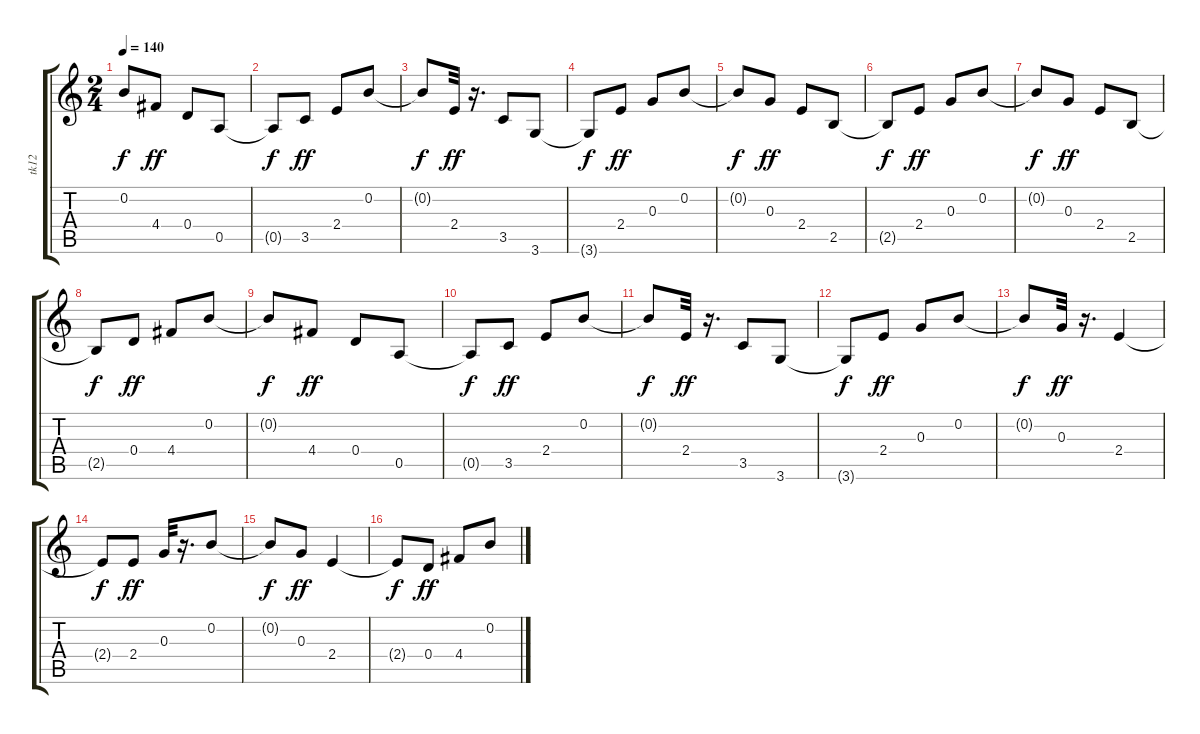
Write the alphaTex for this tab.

\track ("tk12" "tk12") {instrument electricguitarclean}
\staff {score tabs}
\tuning (E4 B3 G3 D3 A2 E2) {hide}
\ts (2 4)
\tempo 140
\clef g2
\ks c
0.2{t}.8{dy f} 4.4.8{dy ff} 0.4.8 0.5.8 |
0.5{t}.8{dy f} 3.5.8{dy ff} 2.4.8 0.2.8 |
0.2{t}.8{dy f} 2.4.32{dy ff} r.16{d} 3.5.8 3.6.8 |
3.6{t}.8{dy f} 2.4.8{dy ff} 0.3.8 0.2.8 |
0.2{t}.8{dy f} 0.3.8{dy ff} 2.4.8 2.5.8 |
2.5{t}.8{dy f} 2.4.8{dy ff} 0.3.8 0.2.8 |
0.2{t}.8{dy f} 0.3.8{dy ff} 2.4.8 2.5.8 |
2.5{t}.8{dy f} 0.4.8{dy ff} 4.4.8 0.2.8 |
0.2{t}.8{dy f} 4.4.8{dy ff} 0.4.8 0.5.8 |
0.5{t}.8{dy f} 3.5.8{dy ff} 2.4.8 0.2.8 |
0.2{t}.8{dy f} 2.4.32{dy ff} r.16{d} 3.5.8 3.6.8 |
3.6{t}.8{dy f} 2.4.8{dy ff} 0.3.8 0.2.8 |
0.2{t}.8{dy f} 0.3.32{dy ff} r.16{d} 2.4.4 |
2.4{t}.8{dy f} 2.4.8{dy ff} 0.3.32 r.16{d} 0.2.8 |
0.2{t}.8{dy f} 0.3.8{dy ff} 2.4.4 |
2.4{t}.8{dy f} 0.4.8{dy ff} 4.4.8 0.2.8
